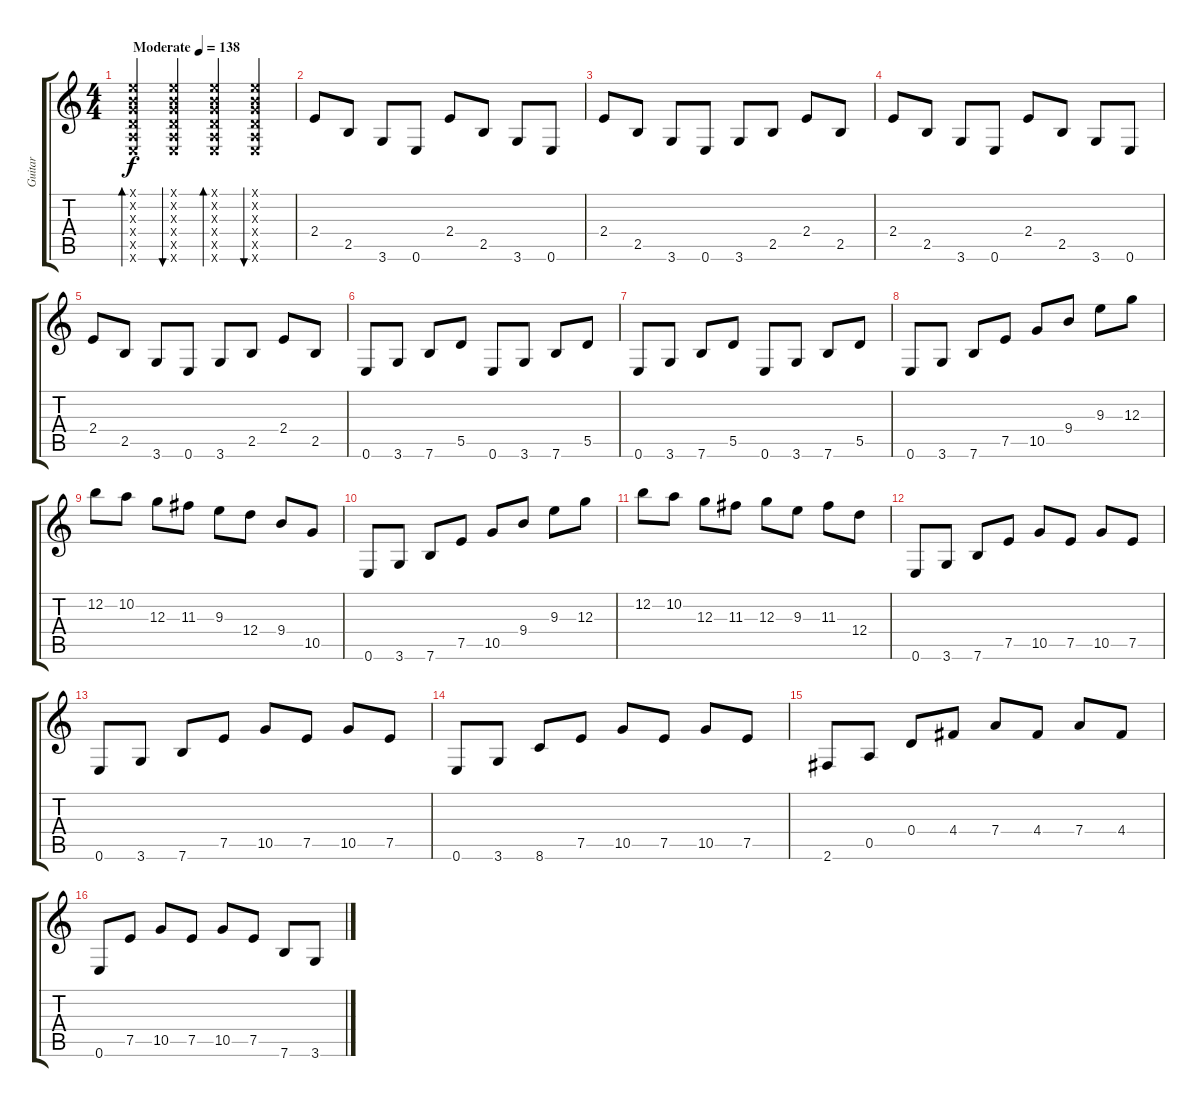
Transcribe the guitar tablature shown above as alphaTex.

\track ("Guitar" "Guitar") {instrument electricguitarclean}
\staff {score tabs}
\tuning (E4 B3 G3 D3 A2 E2) {hide}
\ts (4 4)
\tempo (138 "Moderate")
\clef g2
\ks c
(0.1{x} 0.2{x} 0.3{x} 0.4{x} 0.5{x} 0.6{x}).4{bd 60 dy f instrument electricguitarclean} (0.1{x} 0.2{x} 0.3{x} 0.4{x} 0.5{x} 0.6{x}).4{bu 60} (0.1{x} 0.2{x} 0.3{x} 0.4{x} 0.5{x} 0.6{x}).4{bd 60} (0.1{x} 0.2{x} 0.3{x} 0.4{x} 0.5{x} 0.6{x}).4{bu 60} |
2.4.8 2.5.8 3.6.8 0.6.8 2.4.8 2.5.8 3.6.8 0.6.8 |
2.4.8 2.5.8 3.6.8 0.6.8 3.6.8 2.5.8 2.4.8 2.5.8 |
2.4.8 2.5.8 3.6.8 0.6.8 2.4.8 2.5.8 3.6.8 0.6.8 |
2.4.8 2.5.8 3.6.8 0.6.8 3.6.8 2.5.8 2.4.8 2.5.8 |
0.6.8 3.6.8 7.6.8 5.5.8 0.6.8 3.6.8 7.6.8 5.5.8 |
0.6.8 3.6.8 7.6.8 5.5.8 0.6.8 3.6.8 7.6.8 5.5.8 |
0.6.8 3.6.8 7.6.8 7.5.8 10.5.8 9.4.8 9.3.8 12.3.8 |
12.2.8 10.2.8 12.3.8 11.3.8 9.3.8 12.4.8 9.4.8 10.5.8 |
0.6.8 3.6.8 7.6.8 7.5.8 10.5.8 9.4.8 9.3.8 12.3.8 |
12.2.8 10.2.8 12.3.8 11.3.8 12.3.8 9.3.8 11.3.8 12.4.8 |
0.6.8 3.6.8 7.6.8 7.5.8 10.5.8 7.5.8 10.5.8 7.5.8 |
0.6.8 3.6.8 7.6.8 7.5.8 10.5.8 7.5.8 10.5.8 7.5.8 |
0.6.8 3.6.8 8.6.8 7.5.8 10.5.8 7.5.8 10.5.8 7.5.8 |
2.6.8 0.5.8 0.4.8 4.4.8 7.4.8 4.4.8 7.4.8 4.4.8 |
0.6.8 7.5.8 10.5.8 7.5.8 10.5.8 7.5.8 7.6.8 3.6.8
